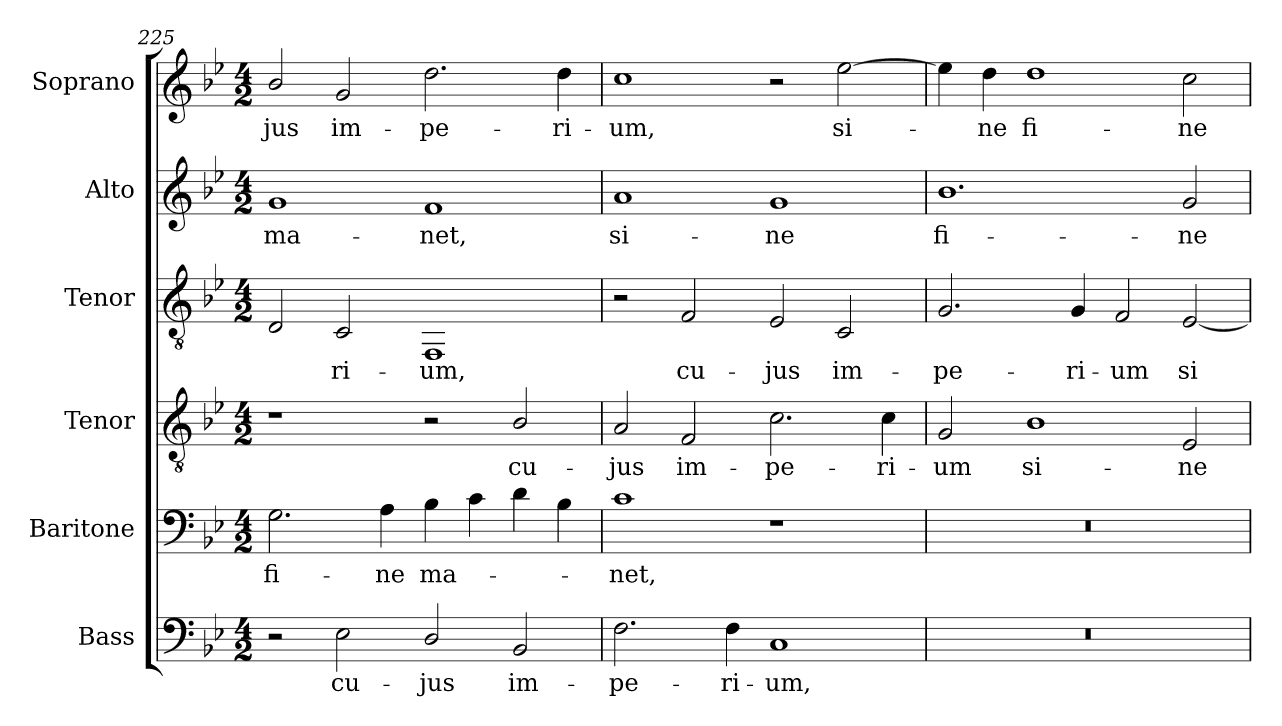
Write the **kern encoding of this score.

**kern	**text	**kern	**text	**kern	**text	**kern	**text	**kern	**text	**kern	**text
*part6	*part6	*part5	*part5	*part4	*part4	*part3	*part3	*part2	*part2	*part1	*part1
*staff6	*staff6	*staff5	*staff5	*staff4	*staff4	*staff3	*staff3	*staff2	*staff2	*staff1	*staff1
*I"Bass	*	*I"Baritone	*	*I"Tenor	*	*I"Tenor	*	*I"Alto	*	*I"Soprano	*
*I'B.	*	*I'Bar.	*	*I'T2.	*	*I'T1.	*	*I'A.	*	*I'S.	*
*clefF4	*	*clefF4	*	*clefGv2	*	*clefGv2	*	*clefG2	*	*clefG2	*
*	*	*	*	*ITrd7c12	*	*	*	*	*	*	*
*k[b-e-]	*	*k[b-e-]	*	*k[b-e-]	*	*k[b-e-]	*	*k[b-e-]	*	*k[b-e-]	*
*B-:	*	*B-:	*	*B-:	*	*B-:	*	*B-:	*	*B-:	*
*M4/2	*	*M4/2	*	*M4/2	*	*M4/2	*	*M4/2	*	*M4/2	*
=225	=225	=225	=225	=225	=225	=225	=225	=225	=225	=225	=225
!	!	!	!LO:LY:b:color=#000000	!	!	!	!	!	!	!	!
!	!	!	!	!	!	!	!	!	!LO:LY:b:color=#000000	!	!
!	!	!	!	!	!	!	!	!	!	!	!LO:LY:b:color=#000000
2r	.	2.Gi\	fi-	1r	.	2Di/	.	1gi	ma-	2b-i/	-jus
!	!LO:LY:b:color=#000000	!	!	!	!	!	!	!	!	!	!
!	!	!	!	!	!	!	!LO:LY:b:color=#000000	!	!	!	!
!	!	!	!	!	!	!	!	!	!	!	!LO:LY:b:color=#000000
2E-i\	cu-	.	.	.	.	2Ci/	-ri-	.	.	2gi/	im-
!	!	!	!LO:LY:b:color=#000000	!	!	!	!	!	!	!	!
.	.	4Ai\	-ne	.	.	.	.	.	.	.	.
!	!LO:LY:b:color=#000000	!	!	!	!	!	!	!	!	!	!
!	!	!	!LO:LY:b:color=#000000	!	!	!	!	!	!	!	!
!	!	!	!	!	!	!	!LO:LY:b:color=#000000	!	!	!	!
!	!	!	!	!	!	!	!	!	!LO:LY:b:color=#000000	!	!
!	!	!	!	!	!	!	!	!	!	!	!LO:LY:b:color=#000000
2Di/	-jus	4B-i\	ma-	2r	.	1FFi	-um,	1fi	-net,	2.ddi\	-pe-
.	.	4ci\	.	.	.	.	.	.	.	.	.
!	!LO:LY:b:color=#000000	!	!	!	!	!	!	!	!	!	!
!	!	!	!	!	!LO:LY:b:color=#000000	!	!	!	!	!	!
2BB-i/	im-	4di\	.	2BB-i/	cu-	.	.	.	.	.	.
!	!	!	!	!	!	!	!	!	!	!	!LO:LY:b:color=#000000
.	.	4B-i\	.	.	.	.	.	.	.	4ddi\	-ri-
=226	=226	=226	=226	=226	=226	=226	=226	=226	=226	=226	=226
!	!LO:LY:b:color=#000000	!	!	!	!	!	!	!	!	!	!
!	!	!	!LO:LY:b:color=#000000	!	!	!	!	!	!	!	!
!	!	!	!	!	!LO:LY:b:color=#000000	!	!	!	!	!	!
!	!	!	!	!	!	!	!	!	!LO:LY:b:color=#000000	!	!
!	!	!	!	!	!	!	!	!	!	!	!LO:LY:b:color=#000000
2.Fi\	-pe-	1ci	-net,	2AAi/	-jus	2r	.	1ai	si-	1cci	-um,
!	!	!	!	!	!LO:LY:b:color=#000000	!	!	!	!	!	!
!	!	!	!	!	!	!	!LO:LY:b:color=#000000	!	!	!	!
.	.	.	.	2FFi/	im-	2Fi/	cu-	.	.	.	.
!	!LO:LY:b:color=#000000	!	!	!	!	!	!	!	!	!	!
4Fi\	-ri-	.	.	.	.	.	.	.	.	.	.
!	!LO:LY:b:color=#000000	!	!	!	!	!	!	!	!	!	!
!	!	!	!	!	!LO:LY:b:color=#000000	!	!	!	!	!	!
!	!	!	!	!	!	!	!LO:LY:b:color=#000000	!	!	!	!
!	!	!	!	!	!	!	!	!	!LO:LY:b:color=#000000	!	!
1Ci	-um,	1r	.	2.Ci\	-pe-	2E-i/	-jus	1gi	-ne	2r	.
!	!	!	!	!	!	!	!LO:LY:b:color=#000000	!	!	!	!
!	!	!	!	!	!	!	!	!	!	!	!LO:LY:b:color=#000000
.	.	.	.	.	.	2Ci/	im-	.	.	[2ee-i\	si-
!	!	!	!	!	!LO:LY:b:color=#000000	!	!	!	!	!	!
.	.	.	.	4Ci\	-ri-	.	.	.	.	.	.
=227	=227	=227	=227	=227	=227	=227	=227	=227	=227	=227	=227
!LO:N:vis=1	!	!LO:N:vis=1	!	!	!	!	!	!	!	!	!
!	!	!	!	!	!LO:LY:b:color=#000000	!	!	!	!	!	!
!	!	!	!	!	!	!	!LO:LY:b:color=#000000	!	!	!	!
!	!	!	!	!	!	!	!	!	!LO:LY:b:color=#000000	!	!
0r	.	0r	.	2GGi/	-um	2.Gi/	-pe-	1.b-i	fi-	4ee-i\]	.
!	!	!	!	!	!	!	!	!	!	!	!LO:LY:b:color=#000000
.	.	.	.	.	.	.	.	.	.	4ddi\	-ne
!	!	!	!	!	!LO:LY:b:color=#000000	!	!	!	!	!	!
!	!	!	!	!	!	!	!	!	!	!	!LO:LY:b:color=#000000
.	.	.	.	1BB-i	si-	.	.	.	.	1ddi	fi-
!	!	!	!	!	!	!	!LO:LY:b:color=#000000	!	!	!	!
.	.	.	.	.	.	4Gi/	-ri-	.	.	.	.
!	!	!	!	!	!	!	!LO:LY:b:color=#000000	!	!	!	!
.	.	.	.	.	.	2Fi/	-um	.	.	.	.
!	!	!	!	!	!LO:LY:b:color=#000000	!	!	!	!	!	!
!	!	!	!	!	!	!	!LO:LY:b:color=#000000	!	!	!	!
!	!	!	!	!	!	!	!	!	!LO:LY:b:color=#000000	!	!
!	!	!	!	!	!	!	!	!	!	!	!LO:LY:b:color=#000000
.	.	.	.	2EE-i/	-ne	[2E-i/	si-	2gi/	-ne	2cci\	-ne
=	=	=	=	=	=	=	=	=	=	=	=
*-	*-	*-	*-	*-	*-	*-	*-	*-	*-	*-	*-
